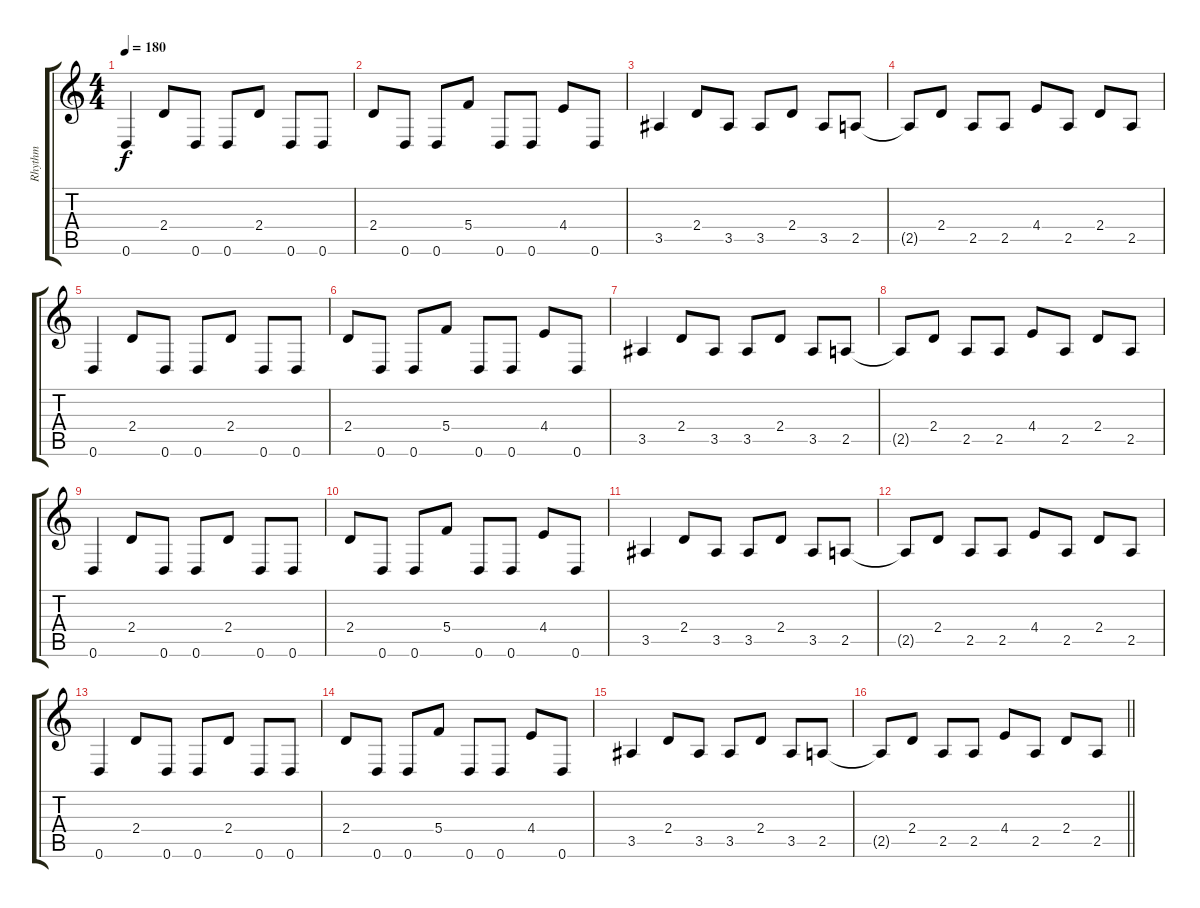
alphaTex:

\track ("Rhythm" "Rhythm") {instrument distortionguitar}
\staff {score tabs}
\tuning (D4 A3 F3 C3 G2 D2) {hide}
\ts (4 4)
\section ("" "")
\tempo 180
\clef g2
\ks c
0.6.4{dy f} 2.4.8 0.6.8 0.6.8 2.4.8 0.6.8 0.6.8 |
2.4.8 0.6.8 0.6.8 5.4.8 0.6.8 0.6.8 4.4.8 0.6.8 |
3.5.4 2.4.8 3.5.8 3.5.8 2.4.8 3.5.8 2.5.8 |
2.5{t}.8 2.4.8 2.5.8 2.5.8 4.4.8 2.5.8 2.4.8 2.5.8 |
0.6.4 2.4.8 0.6.8 0.6.8 2.4.8 0.6.8 0.6.8 |
2.4.8 0.6.8 0.6.8 5.4.8 0.6.8 0.6.8 4.4.8 0.6.8 |
3.5.4 2.4.8 3.5.8 3.5.8 2.4.8 3.5.8 2.5.8 |
2.5{t}.8 2.4.8 2.5.8 2.5.8 4.4.8 2.5.8 2.4.8 2.5.8 |
0.6.4 2.4.8 0.6.8 0.6.8 2.4.8 0.6.8 0.6.8 |
2.4.8 0.6.8 0.6.8 5.4.8 0.6.8 0.6.8 4.4.8 0.6.8 |
3.5.4 2.4.8 3.5.8 3.5.8 2.4.8 3.5.8 2.5.8 |
2.5{t}.8 2.4.8 2.5.8 2.5.8 4.4.8 2.5.8 2.4.8 2.5.8 |
0.6.4 2.4.8 0.6.8 0.6.8 2.4.8 0.6.8 0.6.8 |
2.4.8 0.6.8 0.6.8 5.4.8 0.6.8 0.6.8 4.4.8 0.6.8 |
3.5.4 2.4.8 3.5.8 3.5.8 2.4.8 3.5.8 2.5.8 |
\barLineRight lightlight
2.5{t}.8 2.4.8 2.5.8 2.5.8 4.4.8 2.5.8 2.4.8 2.5.8
